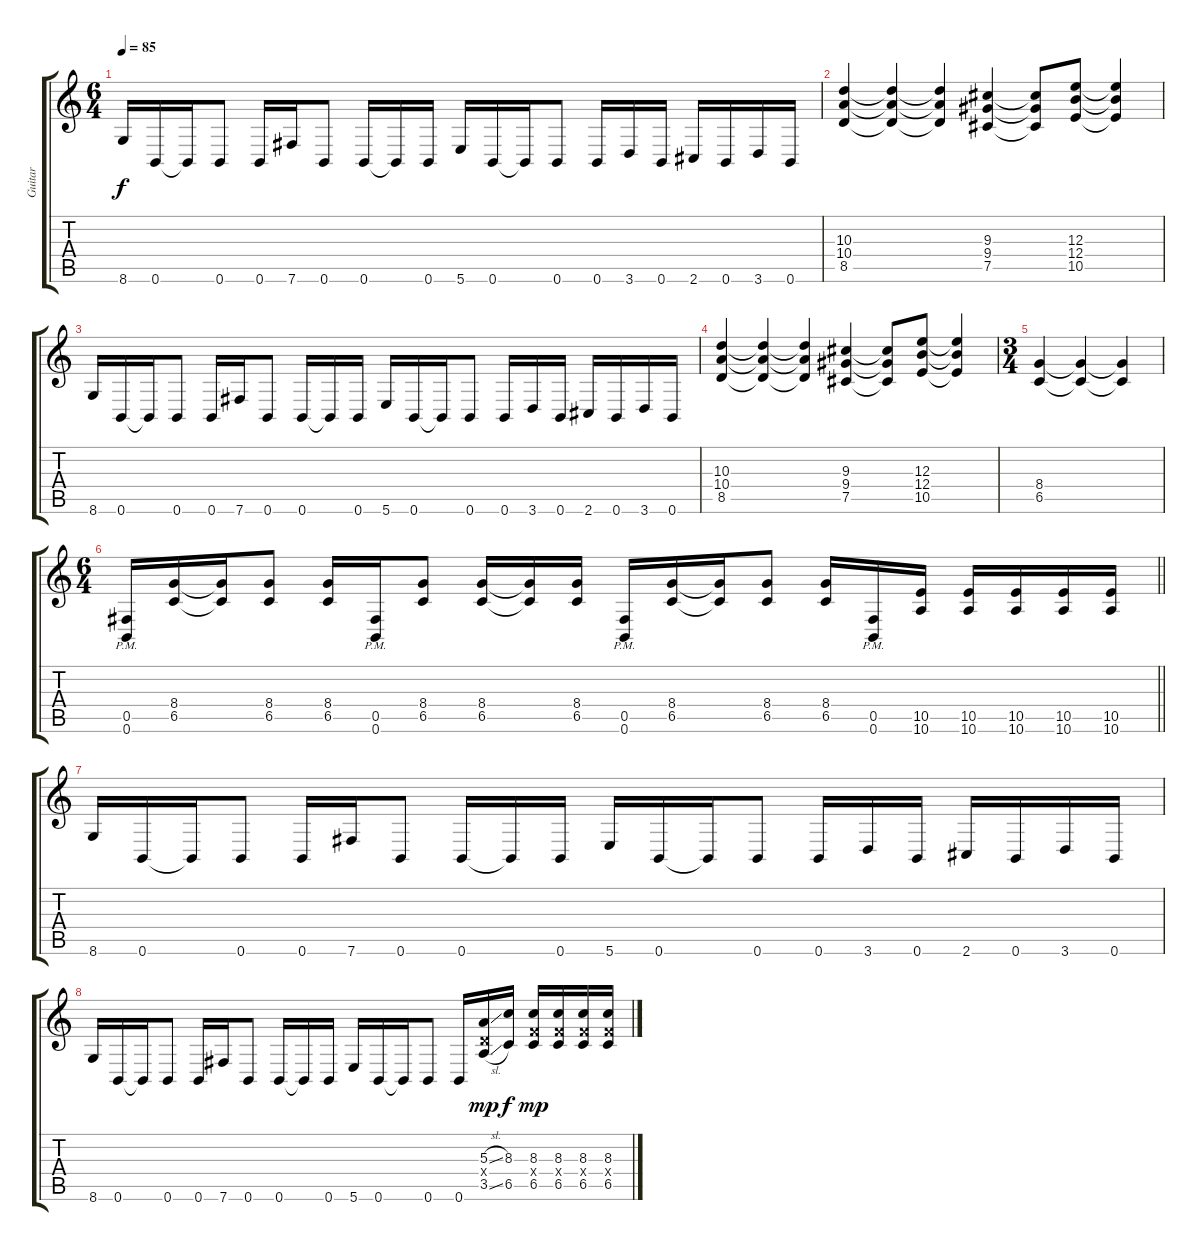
\track ("Guitar" "Guitar") {instrument overdrivenguitar}
\staff {score tabs}
\tuning (Db4 Ab3 E3 B2 Gb2 B1) {hide}
\ts (6 4)
\tempo 85
\clef g2
\ks c
8.6.16{dy f} 0.6.16 0.6{t}.16 0.6.8 0.6.16 7.6.16 0.6.8 0.6.16 0.6{t}.16 0.6.16 5.6.16 0.6.16 0.6{t}.16 0.6.8 0.6.16 3.6.16 0.6.16 2.6.16 0.6.16 3.6.16 0.6.16 |
(10.3 10.4 8.5).4 (10.3{t} 10.4{t} 8.5{t}).4 (10.3{t} 10.4{t} 8.5{t}).4 (9.3 9.4 7.5).4 (9.3{t} 9.4{t} 7.5{t}).8 (12.3 12.4 10.5).8 (12.3{t} 12.4{t} 10.5{t}).4 |
8.6.16 0.6.16 0.6{t}.16 0.6.8 0.6.16 7.6.16 0.6.8 0.6.16 0.6{t}.16 0.6.16 5.6.16 0.6.16 0.6{t}.16 0.6.8 0.6.16 3.6.16 0.6.16 2.6.16 0.6.16 3.6.16 0.6.16 |
(10.3 10.4 8.5).4 (10.3{t} 10.4{t} 8.5{t}).4 (10.3{t} 10.4{t} 8.5{t}).4 (9.3 9.4 7.5).4 (9.3{t} 9.4{t} 7.5{t}).8 (12.3 12.4 10.5).8 (12.3{t} 12.4{t} 10.5{t}).4 |
\ts (3 4)
(8.4 6.5).4 (8.4{t} 6.5{t}).4 (8.4{t} 6.5{t}).4 |
\ts (6 4)
\barLineRight lightlight
(0.5{pm} 0.6{pm}).16 (8.4 6.5).16 (8.4{t} 6.5{t}).16 (8.4 6.5).8 (8.4 6.5).16 (0.5{pm} 0.6{pm}).16 (8.4 6.5).8 (8.4 6.5).16 (8.4{t} 6.5{t}).16 (8.4 6.5).16 (0.5{pm} 0.6{pm}).16 (8.4 6.5).16 (8.4{t} 6.5{t}).16 (8.4 6.5).8 (8.4 6.5).16 (0.5{pm} 0.6{pm}).16 (10.5 10.6).16 (10.5 10.6).16 (10.5 10.6).16 (10.5 10.6).16 (10.5 10.6).16 |
\section ("" "")
8.6.16 0.6.16 0.6{t}.16 0.6.8 0.6.16 7.6.16 0.6.8 0.6.16 0.6{t}.16 0.6.16 5.6.16 0.6.16 0.6{t}.16 0.6.8 0.6.16 3.6.16 0.6.16 2.6.16 0.6.16 3.6.16 0.6.16 |
8.6.16 0.6.16 0.6{t}.16 0.6.8 0.6.16 7.6.16 0.6.8 0.6.16 0.6{t}.16 0.6.16 5.6.16 0.6.16 0.6{t}.16 0.6.8 0.6.16 (5.3{sl} 3.4{x} 3.5{sl}).16{dy mp} (8.3 6.5).16{dy f} (8.3 6.4{x} 6.5).16{dy mp} (8.3 6.4{x} 6.5).16 (8.3 6.4{x} 6.5).16 (8.3 6.4{x} 6.5).16
